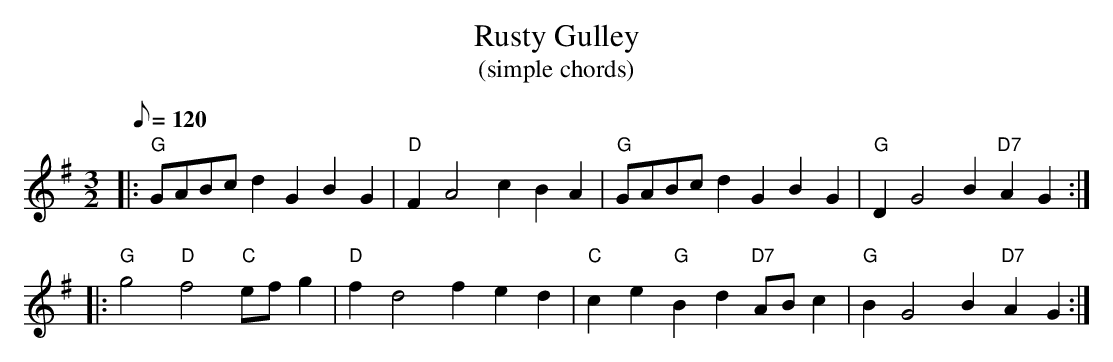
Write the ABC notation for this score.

X:1
T: Rusty Gulley
T:(simple chords)
M: 3/2
L: 1/8
Q: 120
K: G
|: "G" GABc d2G2 B2G2 | "D" F2A4c2 B2A2 | "G" GABc d2G2 B2G2 | "G" D2G4B2 "D7"A2G2 :|
|: "G" g4 "D" f4 "C" efg2 | "D" f2d4f2 e2d2 | "C" c2e2 "G" B2d2 "D7" ABc2 | "G"B2G4B2 "D7" A2G2 :|
